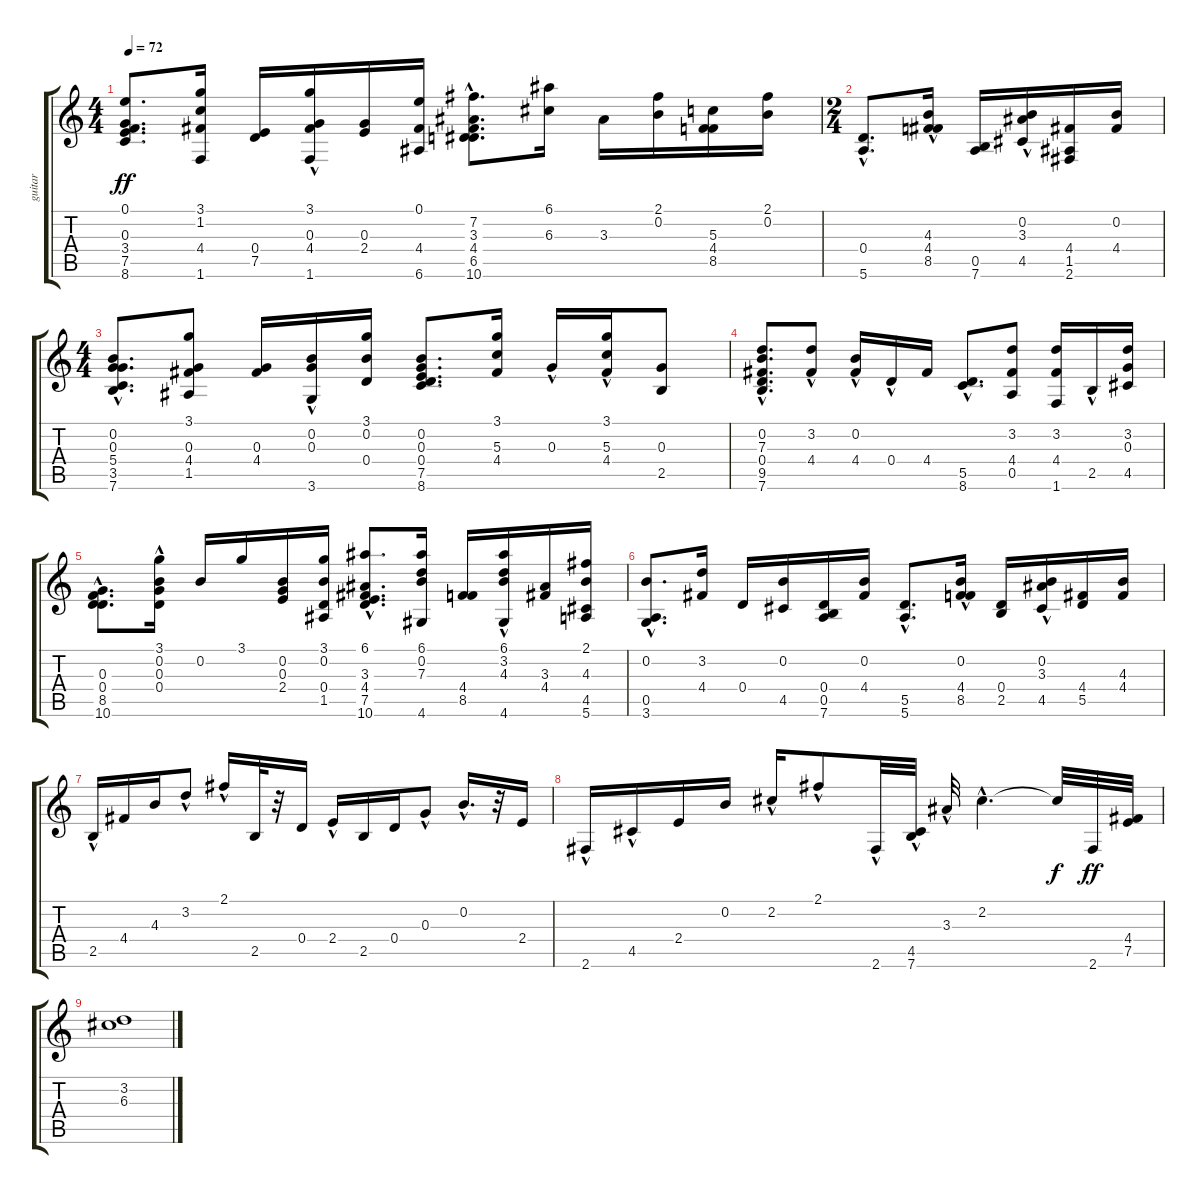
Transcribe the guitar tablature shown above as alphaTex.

\track ("guitar" "guitar") {instrument acousticguitarsteel}
\staff {score tabs}
\tuning (E4 B3 G3 D3 A2 E2) {hide}
\ts (4 4)
\tempo 72
\clef g2
\ks c
(0.1 0.3 3.4 7.5 8.6).8{d dy ff} (3.1 1.2 4.4 1.6).16 (0.4 7.5).16 (3.1 0.3{hac} 4.4 1.6).16 (0.3 2.4).16 (0.1 4.4 6.6).16 (7.2{hac} 3.3 4.4{hac} 6.5{hac} 10.6).8{d} (6.1 6.3).16 3.3.16 (2.1 0.2).16 (5.3 4.4 8.5).16 (2.1 0.2).16 |
\ts (2 4)
(0.4{hac} 5.6{hac}).8{d} (4.3{hac} 4.4{hac} 8.5{hac}).16 (0.5 7.6).16 (0.2{hac} 3.3{hac} 4.5).16 (4.4 1.5 2.6).16 (0.2 4.4).16 |
\ts (4 4)
(0.2{hac} 0.3{hac} 5.4{hac} 3.5{hac} 7.6{hac}).8{d} (3.1 0.3 4.4 1.5).8 (0.3 4.4).16 (0.2 0.3 3.6{hac}).16 (3.1 0.2 0.4).16 (0.2 0.3 0.4 7.5 8.6).8{d} (3.1 5.3 4.4).16 0.3{hac}.16 (3.1{hac} 5.3{hac} 4.4{hac}).16 (0.3 2.5).8 |
(0.2{hac} 7.3{hac} 0.4 9.5 7.6{hac}).8{d} (3.2 4.4{hac}).8 (0.2{hac} 4.4{hac}).16 0.4{hac}.16 4.4.16 (5.5{hac} 8.6{hac}).8{d} (3.2 4.4 0.5).8 (3.2 4.4 1.6).16 2.5{hac}.16 (3.2 0.3 4.5).16 |
(0.3{hac} 0.4{hac} 8.5{hac} 10.6{hac}).8{d} (3.1 0.2 0.3 0.4{hac}).16 0.2.16 3.1.16 (0.2 0.3 2.4).16 (3.1 0.2 0.4 1.5).16 (6.1 3.3{hac} 4.4 7.5{hac} 10.6{hac}).8{d} (6.1 0.2 7.3 4.6).16 (4.4 8.5).16 (6.1 3.2{hac} 4.3 4.6).16 (3.3 4.4).16 (2.1 4.3 4.5 5.6).16 |
(0.2{hac} 0.5 3.6{hac}).8{d} (3.2 4.4).16 0.4.16 (0.2 4.5).16 (0.4 0.5 7.6).16 (0.2 4.4).16 (5.5{hac} 5.6{hac}).8{d} (0.2{hac} 4.4{hac} 8.5{hac}).16 (0.4 2.5).16 (0.2{hac} 3.3{hac} 4.5).16 (4.4 5.5).16 (4.3 4.4).16 |
2.5{hac}.16 4.4.16 4.3.16 3.2{hac}.8 2.1{hac}.16 2.5.32 r.32 0.4.16 2.4{hac}.16 2.5.16 0.4.16 0.3{hac}.8 0.2{hac}.16{d} r.32 2.4.16 |
2.6{hac}.16 4.5{hac}.16 2.4.16 0.2.16 2.2{hac}.16 2.1{hac}.8 2.6{hac}.32 (4.5{hac} 7.6{hac}).32 3.3{hac}.32 2.2{hac}.4{d} 2.2{t}.32{dy f} 2.6.32{dy ff} (4.4 7.5).32 |
(3.2 6.3).1
